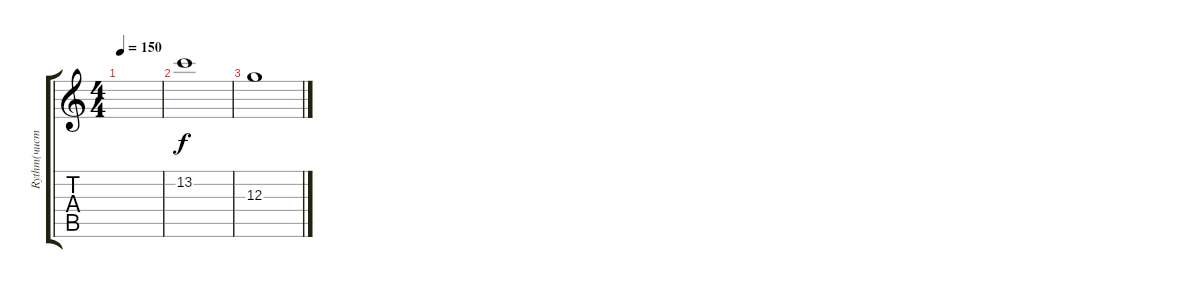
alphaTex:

\track ("Rythm(чист.)" "Rythm(чист") {instrument electricguitarjazz}
\staff {score tabs}
\tuning (E4 B3 G3 D3 A2 E2) {hide}
\ts (4 4)
\tempo 150
\clef g2
\ks c
|
13.2.1 |
12.3.1
